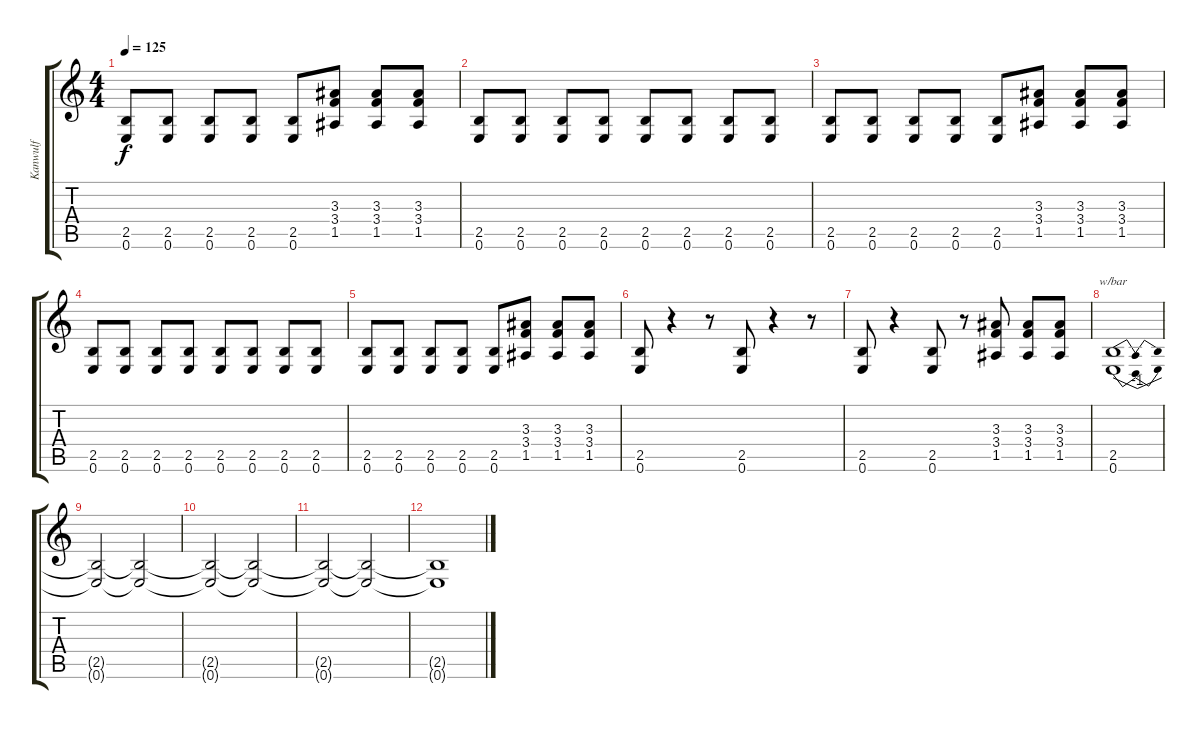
\track ("Kanwulf" "Kanwulf") {instrument distortionguitar}
\staff {score tabs}
\tuning (E4 B3 G3 D3 A2 E2) {hide}
\ts (4 4)
\tempo 125
\clef g2
\ks c
(2.5 0.6).8{dy f} (2.5 0.6).8 (2.5 0.6).8 (2.5 0.6).8 (2.5 0.6).8 (3.3 3.4 1.5).8 (3.3 3.4 1.5).8 (3.3 3.4 1.5).8 |
(2.5 0.6).8 (2.5 0.6).8 (2.5 0.6).8 (2.5 0.6).8 (2.5 0.6).8 (2.5 0.6).8 (2.5 0.6).8 (2.5 0.6).8 |
(2.5 0.6).8 (2.5 0.6).8 (2.5 0.6).8 (2.5 0.6).8 (2.5 0.6).8 (3.3 3.4 1.5).8 (3.3 3.4 1.5).8 (3.3 3.4 1.5).8 |
(2.5 0.6).8 (2.5 0.6).8 (2.5 0.6).8 (2.5 0.6).8 (2.5 0.6).8 (2.5 0.6).8 (2.5 0.6).8 (2.5 0.6).8 |
(2.5 0.6).8 (2.5 0.6).8 (2.5 0.6).8 (2.5 0.6).8 (2.5 0.6).8 (3.3 3.4 1.5).8 (3.3 3.4 1.5).8 (3.3 3.4 1.5).8 |
(2.5 0.6).8 r.4 r.8 (2.5 0.6).8 r.4 r.8 |
(2.5 0.6).8 r.4 (2.5 0.6).8 r.8 (3.3 3.4 1.5).8 (3.3 3.4 1.5).8 (3.3 3.4 1.5).8 |
(2.5 0.6).1{tbe (dip default 0 0 30 -4 60 0)} |
(2.5{t} 0.6{t}).2{volume 12} (2.5{t} 0.6{t}).2{volume 11} |
(2.5{t} 0.6{t}).2{volume 10} (2.5{t} 0.6{t}).2{volume 8} |
(2.5{t} 0.6{t}).2{volume 6} (2.5{t} 0.6{t}).2{volume 5} |
(2.5{t} 0.6{t}).1
